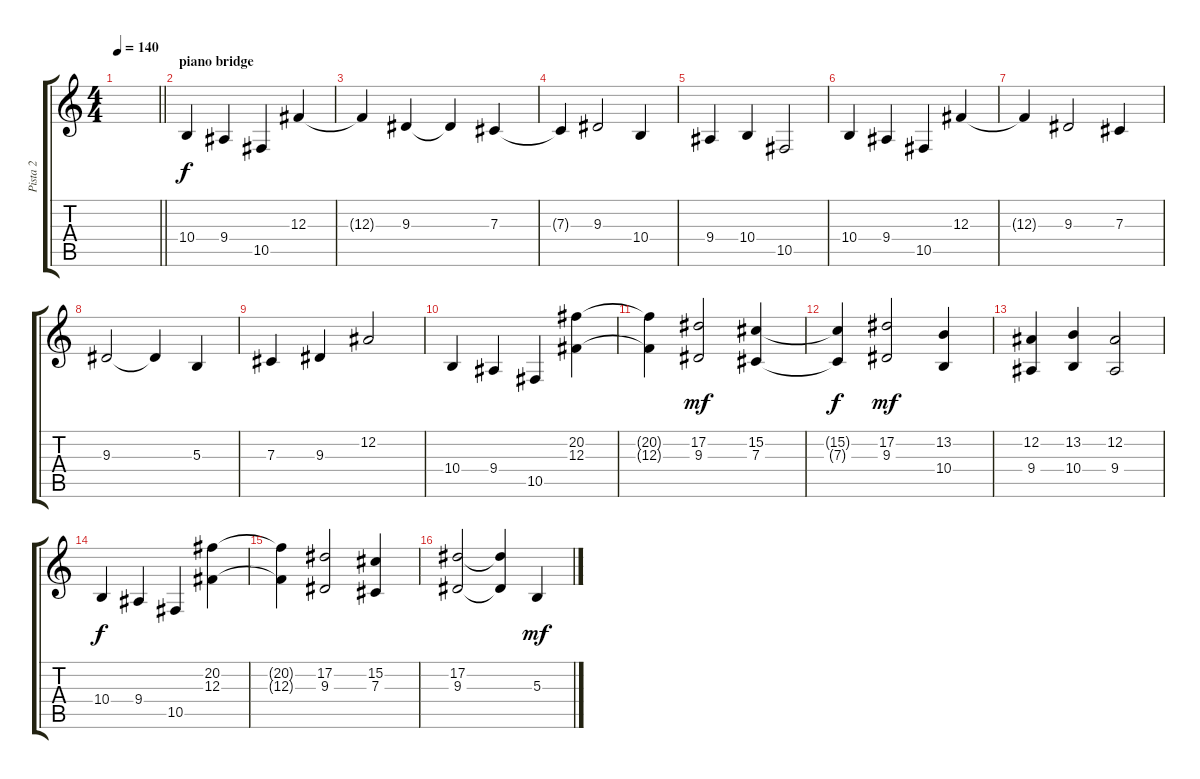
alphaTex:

\track ("Pista 2" "Pista 2") {instrument acousticgrandpiano}
\staff {score tabs}
\tuning (Eb4 Bb3 Gb3 Db3 Ab2 Eb2) {hide}
\ts (4 4)
\tempo 140
\clef g2
\barLineRight lightlight
\ks c
|
\section ("" "piano bridge")
10.4.4 9.4.4 10.5.4 12.3.4 |
12.3{t}.4 9.3.4 9.3{t}.4 7.3.4 |
7.3{t}.4 9.3.2 10.4.4 |
9.4.4 10.4.4 10.5.2 |
10.4.4 9.4.4 10.5.4 12.3.4 |
12.3{t}.4 9.3.2 7.3.4 |
9.3.2 9.3{t}.4 5.3.4 |
7.3.4 9.3.4 12.2.2 |
10.4.4 9.4.4 10.5.4 (20.2 12.3).4 |
(20.2{t} 12.3{t}).4 (17.2 9.3).2{dy mf} (15.2 7.3).4 |
(15.2{t} 7.3{t}).4{dy f} (17.2 9.3).2{dy mf} (13.2 10.4).4 |
(12.2 9.4).4 (13.2 10.4).4 (12.2 9.4).2 |
10.4.4{dy f} 9.4.4 10.5.4 (20.2 12.3).4 |
(20.2{t} 12.3{t}).4 (17.2 9.3).2 (15.2 7.3).4 |
(17.2 9.3).2 (17.2{t} 9.3{t}).4 5.3.4{dy mf}
